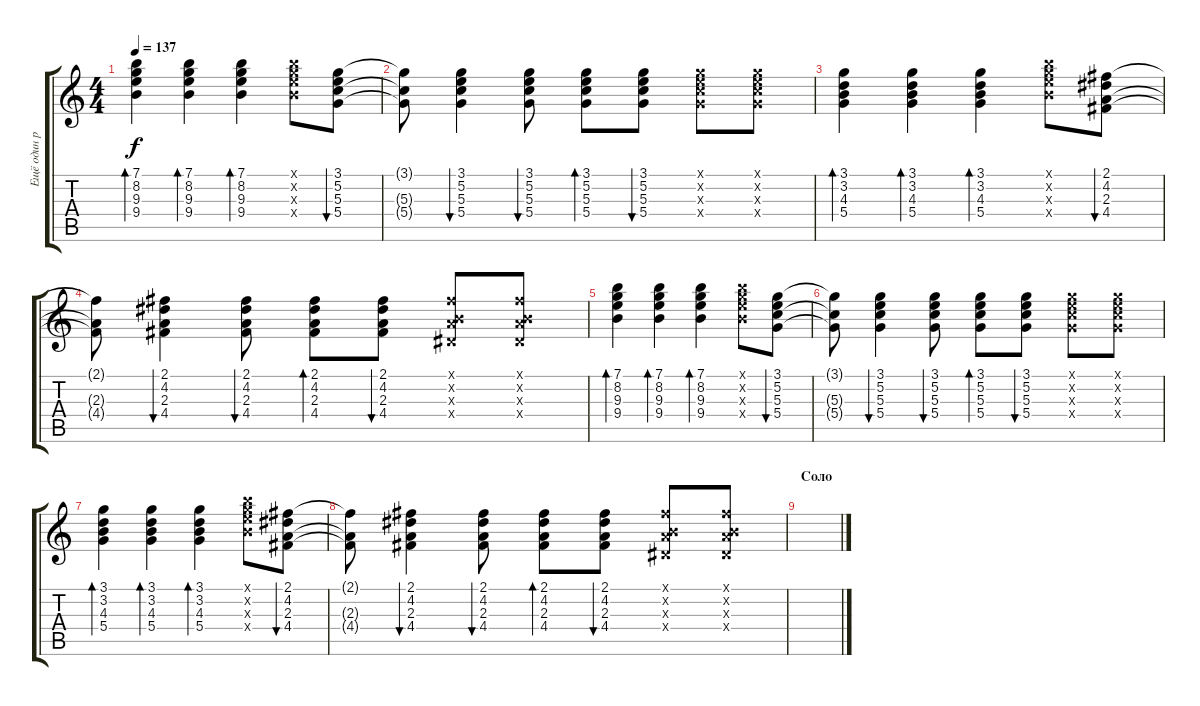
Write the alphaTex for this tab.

\track ("Ещё один ритм" "Ещё один р") {instrument electricguitarclean}
\staff {score tabs}
\tuning (E4 B3 G3 D3 A2 E2) {hide}
\ts (4 4)
\tempo 137
\clef g2
\ks c
(7.1 8.2 9.3 9.4).4{bd 30 dy f} (7.1 8.2 9.3 9.4).4{bd 30} (7.1 8.2 9.3 9.4).4{bd 30} (7.1{x} 8.2{x} 9.3{x} 9.4{x}).8 (3.1 5.2 5.3 5.4).8{bu 30} |
(3.1{t} 5.3{t} 5.4{t}).8 (3.1 5.2 5.3 5.4).4{bu 30} (3.1 5.2 5.3 5.4).8{bu 30} (3.1 5.2 5.3 5.4).8{bd 30} (3.1 5.2 5.3 5.4).8{bu 30} (3.1{x} 5.2{x} 5.3{x} 5.4{x}).8 (3.1{x} 5.2{x} 5.3{x} 5.4{x}).8 |
(3.1 3.2 4.3 5.4).4{bd 30} (3.1 3.2 4.3 5.4).4{bd 30} (3.1 3.2 4.3 5.4).4{bd 30} (7.1{x} 8.2{x} 9.3{x} 9.4{x}).8 (2.1 4.2 2.3 4.4).8{bu 30} |
(2.1{t} 2.3{t} 4.4{t}).8 (2.1 4.2 2.3 4.4).4{bu 30} (2.1 4.2 2.3 4.4).8{bu 30} (2.1 4.2 2.3 4.4).8{bd 30} (2.1 4.2 2.3 4.4).8{bu 30} (2.1{x} 0.2{x} 2.3{x} 1.4{x}).8 (2.1{x} 0.2{x} 2.3{x} 1.4{x}).8 |
(7.1 8.2 9.3 9.4).4{bd 30} (7.1 8.2 9.3 9.4).4{bd 30} (7.1 8.2 9.3 9.4).4{bd 30} (7.1{x} 8.2{x} 9.3{x} 9.4{x}).8 (3.1 5.2 5.3 5.4).8{bu 30} |
(3.1{t} 5.3{t} 5.4{t}).8 (3.1 5.2 5.3 5.4).4{bu 30} (3.1 5.2 5.3 5.4).8{bu 30} (3.1 5.2 5.3 5.4).8{bd 30} (3.1 5.2 5.3 5.4).8{bu 30} (3.1{x} 5.2{x} 5.3{x} 5.4{x}).8 (3.1{x} 5.2{x} 5.3{x} 5.4{x}).8 |
(3.1 3.2 4.3 5.4).4{bd 30} (3.1 3.2 4.3 5.4).4{bd 30} (3.1 3.2 4.3 5.4).4{bd 30} (7.1{x} 8.2{x} 9.3{x} 9.4{x}).8 (2.1 4.2 2.3 4.4).8{bu 30} |
(2.1{t} 2.3{t} 4.4{t}).8 (2.1 4.2 2.3 4.4).4{bu 30} (2.1 4.2 2.3 4.4).8{bu 30} (2.1 4.2 2.3 4.4).8{bd 30} (2.1 4.2 2.3 4.4).8{bu 30} (2.1{x} 0.2{x} 2.3{x} 1.4{x}).8 (2.1{x} 0.2{x} 2.3{x} 1.4{x}).8 |
\section ("" "Соло")
